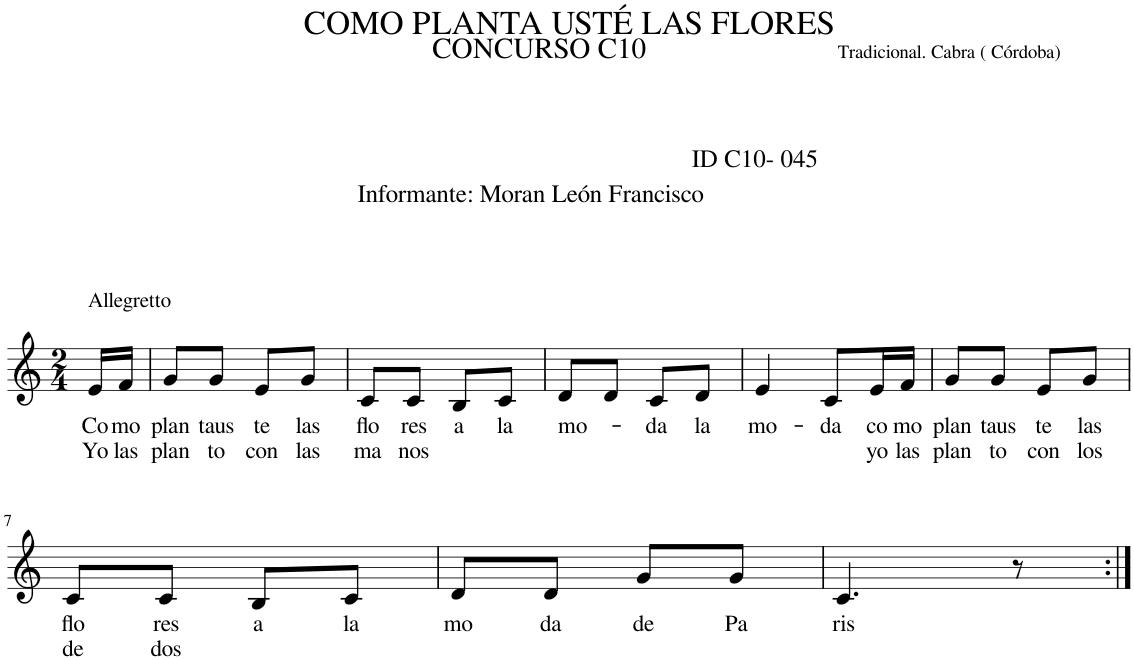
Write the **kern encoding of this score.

**kern	**text	**text
*part1	*part1	*part1
*staff1	*staff1	*staff1
*I"Piano	*	*
*I'Pno.	*	*
*clefG2	*	*
*k[]	*	*
*M2/4	*	*
=1	=1	=1
!LO:TX:a:t=Allegretto	!	!
!	!LO:LY:b	!LO:LY:b
16e/LL	Co	Yo
!	!LO:LY:b	!LO:LY:b
16f/JJ	mo	las
=2	=2	=2
!	!LO:LY:b	!LO:LY:b
8g/L	plan	plan
!	!LO:LY:b	!LO:LY:b
8g/J	taus	to
!	!LO:LY:b	!LO:LY:b
8e/L	te	con
!	!LO:LY:b	!LO:LY:b
8g/J	las	las
=3	=3	=3
!	!LO:LY:b	!LO:LY:b
8c/L	flo	ma
!	!LO:LY:b	!LO:LY:b
8c/J	res	nos
!	!LO:LY:b	!
8B/L	a	.
!	!LO:LY:b	!
8c/J	la	.
=4	=4	=4
!	!LO:LY:b	!
8d/L	mo-	.
8d/J	.	.
!	!LO:LY:b	!
8c/L	-da	.
!	!LO:LY:b	!
8d/J	la	.
=5	=5	=5
!	!LO:LY:b	!
4e/	mo-	.
!	!LO:LY:b	!
8c/L	-da	.
!	!LO:LY:b	!LO:LY:b
16e/L	co	yo
!	!LO:LY:b	!LO:LY:b
16f/JJ	mo	las
=6	=6	=6
!	!LO:LY:b	!LO:LY:b
8g/L	plan	plan
!	!LO:LY:b	!LO:LY:b
8g/J	taus	to
!	!LO:LY:b	!LO:LY:b
8e/L	te	con
!	!LO:LY:b	!LO:LY:b
8g/J	las	los
!!LO:LB:g=z
=7	=7	=7
!	!LO:LY:b	!LO:LY:b
8c/L	flo	de
!	!LO:LY:b	!LO:LY:b
8c/J	res	dos
!	!LO:LY:b	!
8B/L	a	.
!	!LO:LY:b	!
8c/J	la	.
=8	=8	=8
!	!LO:LY:b	!
8d/L	mo	.
!	!LO:LY:b	!
8d/J	da	.
!	!LO:LY:b	!
8g/L	de	.
!	!LO:LY:b	!
8g/J	Pa	.
=9	=9	=9
!	!LO:LY:b	!
4.c/	ris	.
8r	.	.
=:|!	=:|!	=:|!
*-	*-	*-
